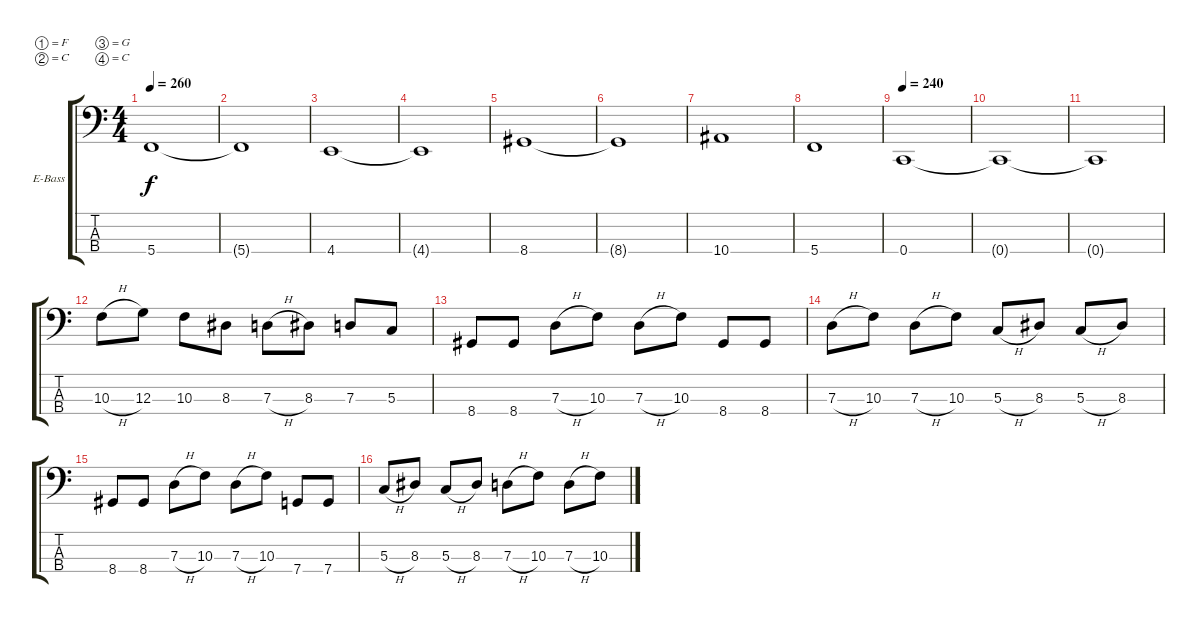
\bracketExtendMode groupsimilarinstruments
\firstSystemTrackNameOrientation horizontal
\otherSystemsTrackNameOrientation horizontal
\track ("Nick" "E-Bass") {instrument electricbassfinger}
\staff {score tabs}
\tuning (F2 C2 G1 C1)
\ts (4 4)
\tempo 260
\clef f4
\ks c
5.4.1{dy f} |
5.4{t}.1 |
4.4.1 |
4.4{t}.1 |
8.4.1 |
8.4{t}.1 |
10.4.1 |
5.4.1 |
\tempo 240
0.4.1 |
0.4{t}.1 |
0.4{t}.1 |
10.3{h}.8 12.3.8 10.3.8 8.3.8 7.3{h}.8 8.3.8 7.3.8 5.3.8 |
8.4.8 8.4.8 7.3{h}.8 10.3.8 7.3{h}.8 10.3.8 8.4.8 8.4.8 |
7.3{h}.8 10.3.8 7.3{h}.8 10.3.8 5.3{h}.8 8.3.8 5.3{h}.8 8.3.8 |
8.4.8 8.4.8 7.3{h}.8 10.3.8 7.3{h}.8 10.3.8 7.4.8 7.4.8 |
5.3{h}.8 8.3.8 5.3{h}.8 8.3.8 7.3{h}.8 10.3.8 7.3{h}.8 10.3.8
